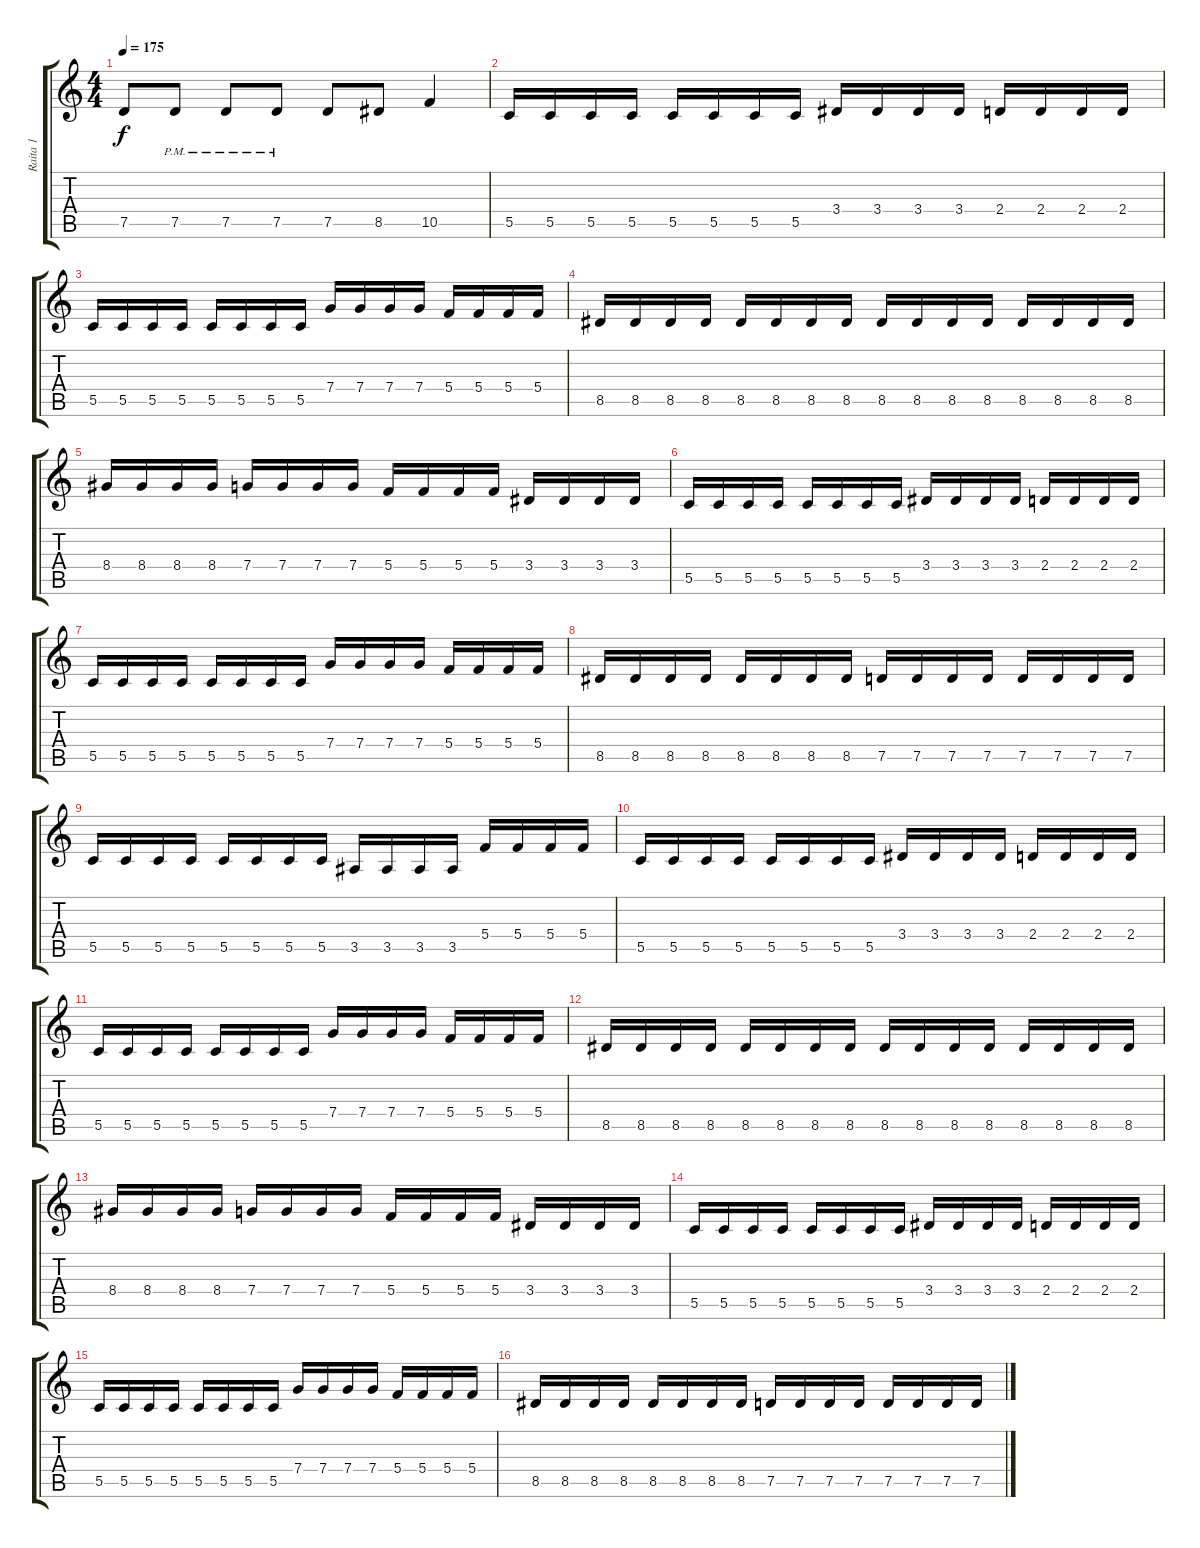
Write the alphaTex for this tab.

\track ("Raita 1" "Raita 1") {instrument distortionguitar}
\staff {score tabs}
\tuning (D4 A3 F3 C3 G2 C2) {hide}
\ts (4 4)
\tempo 175
\clef g2
\ks c
7.5.8{dy f} 7.5{pm}.8 7.5{pm}.8 7.5{pm}.8 7.5.8 8.5.8 10.5.4 |
5.5.16 5.5.16 5.5.16 5.5.16 5.5.16 5.5.16 5.5.16 5.5.16 3.4.16 3.4.16 3.4.16 3.4.16 2.4.16 2.4.16 2.4.16 2.4.16 |
5.5.16 5.5.16 5.5.16 5.5.16 5.5.16 5.5.16 5.5.16 5.5.16 7.4.16 7.4.16 7.4.16 7.4.16 5.4.16 5.4.16 5.4.16 5.4.16 |
8.5.16 8.5.16 8.5.16 8.5.16 8.5.16 8.5.16 8.5.16 8.5.16 8.5.16 8.5.16 8.5.16 8.5.16 8.5.16 8.5.16 8.5.16 8.5.16 |
8.4.16 8.4.16 8.4.16 8.4.16 7.4.16 7.4.16 7.4.16 7.4.16 5.4.16 5.4.16 5.4.16 5.4.16 3.4.16 3.4.16 3.4.16 3.4.16 |
5.5.16 5.5.16 5.5.16 5.5.16 5.5.16 5.5.16 5.5.16 5.5.16 3.4.16 3.4.16 3.4.16 3.4.16 2.4.16 2.4.16 2.4.16 2.4.16 |
5.5.16 5.5.16 5.5.16 5.5.16 5.5.16 5.5.16 5.5.16 5.5.16 7.4.16 7.4.16 7.4.16 7.4.16 5.4.16 5.4.16 5.4.16 5.4.16 |
8.5.16 8.5.16 8.5.16 8.5.16 8.5.16 8.5.16 8.5.16 8.5.16 7.5.16 7.5.16 7.5.16 7.5.16 7.5.16 7.5.16 7.5.16 7.5.16 |
5.5.16 5.5.16 5.5.16 5.5.16 5.5.16 5.5.16 5.5.16 5.5.16 3.5.16 3.5.16 3.5.16 3.5.16 5.4.16 5.4.16 5.4.16 5.4.16 |
5.5.16 5.5.16 5.5.16 5.5.16 5.5.16 5.5.16 5.5.16 5.5.16 3.4.16 3.4.16 3.4.16 3.4.16 2.4.16 2.4.16 2.4.16 2.4.16 |
5.5.16 5.5.16 5.5.16 5.5.16 5.5.16 5.5.16 5.5.16 5.5.16 7.4.16 7.4.16 7.4.16 7.4.16 5.4.16 5.4.16 5.4.16 5.4.16 |
8.5.16 8.5.16 8.5.16 8.5.16 8.5.16 8.5.16 8.5.16 8.5.16 8.5.16 8.5.16 8.5.16 8.5.16 8.5.16 8.5.16 8.5.16 8.5.16 |
8.4.16 8.4.16 8.4.16 8.4.16 7.4.16 7.4.16 7.4.16 7.4.16 5.4.16 5.4.16 5.4.16 5.4.16 3.4.16 3.4.16 3.4.16 3.4.16 |
5.5.16 5.5.16 5.5.16 5.5.16 5.5.16 5.5.16 5.5.16 5.5.16 3.4.16 3.4.16 3.4.16 3.4.16 2.4.16 2.4.16 2.4.16 2.4.16 |
5.5.16 5.5.16 5.5.16 5.5.16 5.5.16 5.5.16 5.5.16 5.5.16 7.4.16 7.4.16 7.4.16 7.4.16 5.4.16 5.4.16 5.4.16 5.4.16 |
8.5.16 8.5.16 8.5.16 8.5.16 8.5.16 8.5.16 8.5.16 8.5.16 7.5.16 7.5.16 7.5.16 7.5.16 7.5.16 7.5.16 7.5.16 7.5.16
